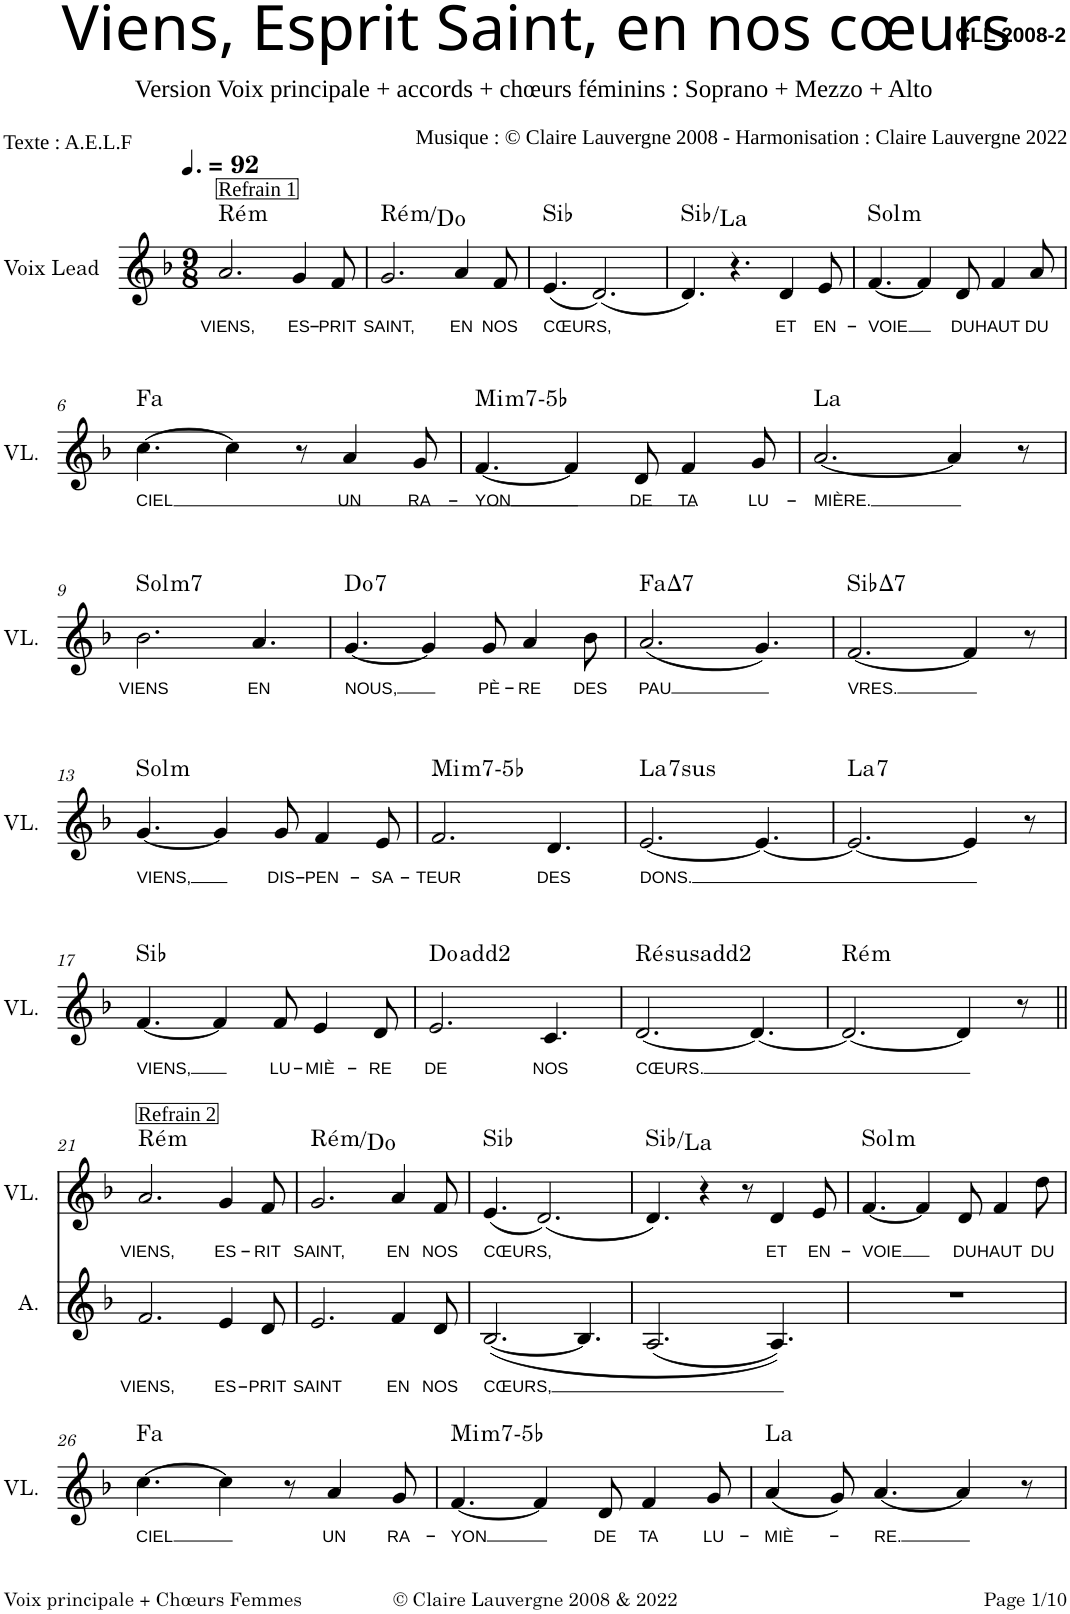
**kern	**text	**kern	**text	**harte
*part2	*part2	*part1	*part1	*part1
*staff2	*staff2	*staff1	*staff1	*
*I"Alto	*	*I"Voix Lead	*	*
*I'A.	*	*I'VL.	*	*
*stria5	*	*	*	*
*clefG2	*	*clefG2	*	*
*k[b-]	*	*k[b-]	*	*
*M9/8	*	*M9/8	*	*
*MM138	*	*MM138	*	*
=1	=1	=1	=1	=1
!	!	!LO:TX:a:t=Refrain 1	!	!
!	!	!	!LO:LY:b	!LO:H:kt=m
8%9r	.	2.a/	VIENS,	D:min
!	!	!	!LO:LY:b	!
.	.	4g/	ES-	.
!	!	!	!LO:LY:b	!
.	.	8f/	-PRIT	.
=2	=2	=2	=2	=2
!	!	!	!LO:LY:b	!LO:H:kt=m
8%9r	.	2.g/	SAINT,	D:min/b7
!	!	!	!LO:LY:b	!
.	.	4a/	EN	.
!	!	!	!LO:LY:b	!
.	.	8f/	NOS	.
=3	=3	=3	=3	=3
!	!	!	!LO:LY:b	!
8%9r	.	(4.e/	-CŒURS,	Bb:maj
.	.	(2.d/)	.	.
=4	=4	=4	=4	=4
8%9r	.	4.d/)	.	Bb:maj/7
.	.	4.r	.	.
!	!	!	!LO:LY:b	!
.	.	4d/	ET	.
!	!	!	!LO:LY:b	!
.	.	8e/	EN-	.
=5	=5	=5	=5	=5
!	!	!	!LO:LY:b	!LO:H:kt=m
8%9r	.	[4.f/	-VOIE	G:min
.	.	4f/]	.	.
!	!	!	!LO:LY:b	!
.	.	8d/	DU	.
!	!	!	!LO:LY:b	!
.	.	4f/	HAUT	.
!	!	!	!LO:LY:b	!
.	.	8a/	DU	.
!!LO:LB:g=z
=6	=6	=6	=6	=6
!	!	!	!LO:LY:b	!
8%9r	.	[4.cc\	CIEL	F:maj
.	.	4cc\]	.	.
.	.	8r	.	.
!	!	!	!LO:LY:b	!
.	.	4a/	UN	.
!	!	!	!LO:LY:b	!
.	.	8g/	RA-	.
=7	=7	=7	=7	=7
!	!	!	!LO:LY:b	!LO:H:kt=m
8%9r	.	[4.f/	-YON	E:(b3,b5,b7)
.	.	4f/]	.	.
!	!	!	!LO:LY:b	!
.	.	8d/	DE	.
!	!	!	!LO:LY:b	!
.	.	4f/	TA	.
!	!	!	!LO:LY:b	!
.	.	8g/	LU-	.
=8	=8	=8	=8	=8
!	!	!	!LO:LY:b	!
8%9r	.	[2.a/	MIÈRE.	A:maj
.	.	4a/]	.	.
.	.	8r	.	.
!!LO:LB:g=z
=9	=9	=9	=9	=9
!	!	!	!LO:LY:b	!LO:H:kt=m7
8%9r	.	2.b-\	VIENS	G:min7
!	!	!	!LO:LY:b	!
.	.	4.a/	EN	.
=10	=10	=10	=10	=10
!	!	!	!LO:LY:b	!LO:H:kt=7
8%9r	.	[4.g/	NOUS,	C:7
.	.	4g/]	.	.
!	!	!	!LO:LY:b	!
.	.	8g/	PÈ-	.
!	!	!	!LO:LY:b	!
.	.	4a/	-RE	.
!	!	!	!LO:LY:b	!
.	.	8b-\	DES	.
=11	=11	=11	=11	=11
!	!	!	!LO:LY:b	!LO:H:kt=7
8%9r	.	(2.a/	-PAU	F:maj7
.	.	4.g/)	.	.
=12	=12	=12	=12	=12
!	!	!	!LO:LY:b	!LO:H:kt=7
8%9r	.	[2.f/	VRES.	Bb:maj7
.	.	4f/]	.	.
.	.	8r	.	.
!!LO:LB:g=z
=13	=13	=13	=13	=13
!	!	!	!LO:LY:b	!LO:H:kt=m
8%9r	.	[4.g/	VIENS,	G:min
.	.	4g/]	.	.
!	!	!	!LO:LY:b	!
.	.	8g/	DIS-	.
!	!	!	!LO:LY:b	!
.	.	4f/	-PEN-	.
!	!	!	!LO:LY:b	!
.	.	8e/	-SA-	.
=14	=14	=14	=14	=14
!	!	!	!LO:LY:b	!LO:H:kt=m
8%9r	.	2.f/	-TEUR	E:(b3,b5,b7)
!	!	!	!LO:LY:b	!
.	.	4.d/	DES	.
=15	=15	=15	=15	=15
!	!	!	!LO:LY:b	!LO:H:kt=7sus
8%9r	.	[2.e/	DONS.	A:sus4(7)
.	.	4.e/_	.	.
=16	=16	=16	=16	=16
!	!	!	!	!LO:H:kt=7
8%9r	.	2.e/_	.	A:7
.	.	4e/]	.	.
.	.	8r	.	.
!!LO:LB:g=z
=17	=17	=17	=17	=17
!	!	!	!LO:LY:b	!
8%9r	.	[4.f/	VIENS,	Bb:maj
.	.	4f/]	.	.
!	!	!	!LO:LY:b	!
.	.	8f/	LU-	.
!	!	!	!LO:LY:b	!
.	.	4e/	-MIÈ-	.
!	!	!	!LO:LY:b	!
.	.	8d/	-RE	.
=18	=18	=18	=18	=18
!	!	!	!LO:LY:b	!
8%9r	.	2.e/	DE	C:maj(2)
!	!	!	!LO:LY:b	!
.	.	4.c/	NOS	.
=19	=19	=19	=19	=19
!	!	!	!LO:LY:b	!LO:H:kt=2
8%9r	.	[2.d/	CŒURS.	D:maj
.	.	4.d/_	.	.
=20	=20	=20	=20	=20
!	!	!	!	!LO:H:kt=m
8%9r	.	2.d/_	.	D:min
.	.	4d/]	.	.
.	.	8r	.	.
!!LO:LB:g=z
=21||	=21||	=21||	=21||	=21||
!	!	!LO:TX:a:t=Refrain 2	!	!
!	!LO:LY:b	!	!LO:LY:b	!LO:H:kt=m
2.f/	VIENS,	2.a/	VIENS,	D:min
!	!LO:LY:b	!	!LO:LY:b	!
4e/	ES-	4g/	ES-	.
!	!LO:LY:b	!	!LO:LY:b	!
8d/	-PRIT	8f/	-RIT	.
=22	=22	=22	=22	=22
!	!LO:LY:b	!	!LO:LY:b	!LO:H:kt=m
2.e/	SAINT	2.g/	SAINT,	D:min/b7
!	!LO:LY:b	!	!LO:LY:b	!
4f/	EN	4a/	EN	.
!	!LO:LY:b	!	!LO:LY:b	!
8d/	NOS	8f/	NOS	.
=23	=23	=23	=23	=23
!	!LO:LY:b	!	!LO:LY:b	!
([2.B-/	CŒURS,	(4.e/	-CŒURS,	Bb:maj
.	.	(2.d/)	.	.
4.B-/]	.	.	.	.
=24	=24	=24	=24	=24
(2.A/	.	4.d/)	.	Bb:maj/7
.	.	4r	.	.
.	.	8r	.	.
!	!	!	!LO:LY:b	!
4.A/))	.	4d/	ET	.
!	!	!	!LO:LY:b	!
.	.	8e/	EN-	.
=25	=25	=25	=25	=25
!	!	!	!LO:LY:b	!LO:H:kt=m
8%9r	.	[4.f/	-VOIE	G:min
.	.	4f/]	.	.
!	!	!	!LO:LY:b	!
.	.	8d/	DU	.
!	!	!	!LO:LY:b	!
.	.	4f/	HAUT	.
!	!	!	!LO:LY:b	!
.	.	8dd\	DU	.
!!LO:LB:g=z
=26	=26	=26	=26	=26
!	!	!	!LO:LY:b	!
8%9r	.	[4.cc\	CIEL	F:maj
.	.	4cc\]	.	.
.	.	8r	.	.
!	!	!	!LO:LY:b	!
.	.	4a/	UN	.
!	!	!	!LO:LY:b	!
.	.	8g/	RA-	.
=27	=27	=27	=27	=27
!	!	!	!LO:LY:b	!LO:H:kt=m
8%9r	.	[4.f/	-YON	E:(b3,b5,b7)
.	.	4f/]	.	.
!	!	!	!LO:LY:b	!
.	.	8d/	DE	.
!	!	!	!LO:LY:b	!
.	.	4f/	TA	.
!	!	!	!LO:LY:b	!
.	.	8g/	LU-	.
=28	=28	=28	=28	=28
!	!	!	!LO:LY:b	!
8%9r	.	(4a/	MIÈ-	A:maj
.	.	8g/)	.	.
!	!	!	!LO:LY:b	!
.	.	[4.a/	-RE.	.
.	.	4a/]	.	.
.	.	8r	.	.
=	=	=	=	=
*-	*-	*-	*-	*-
